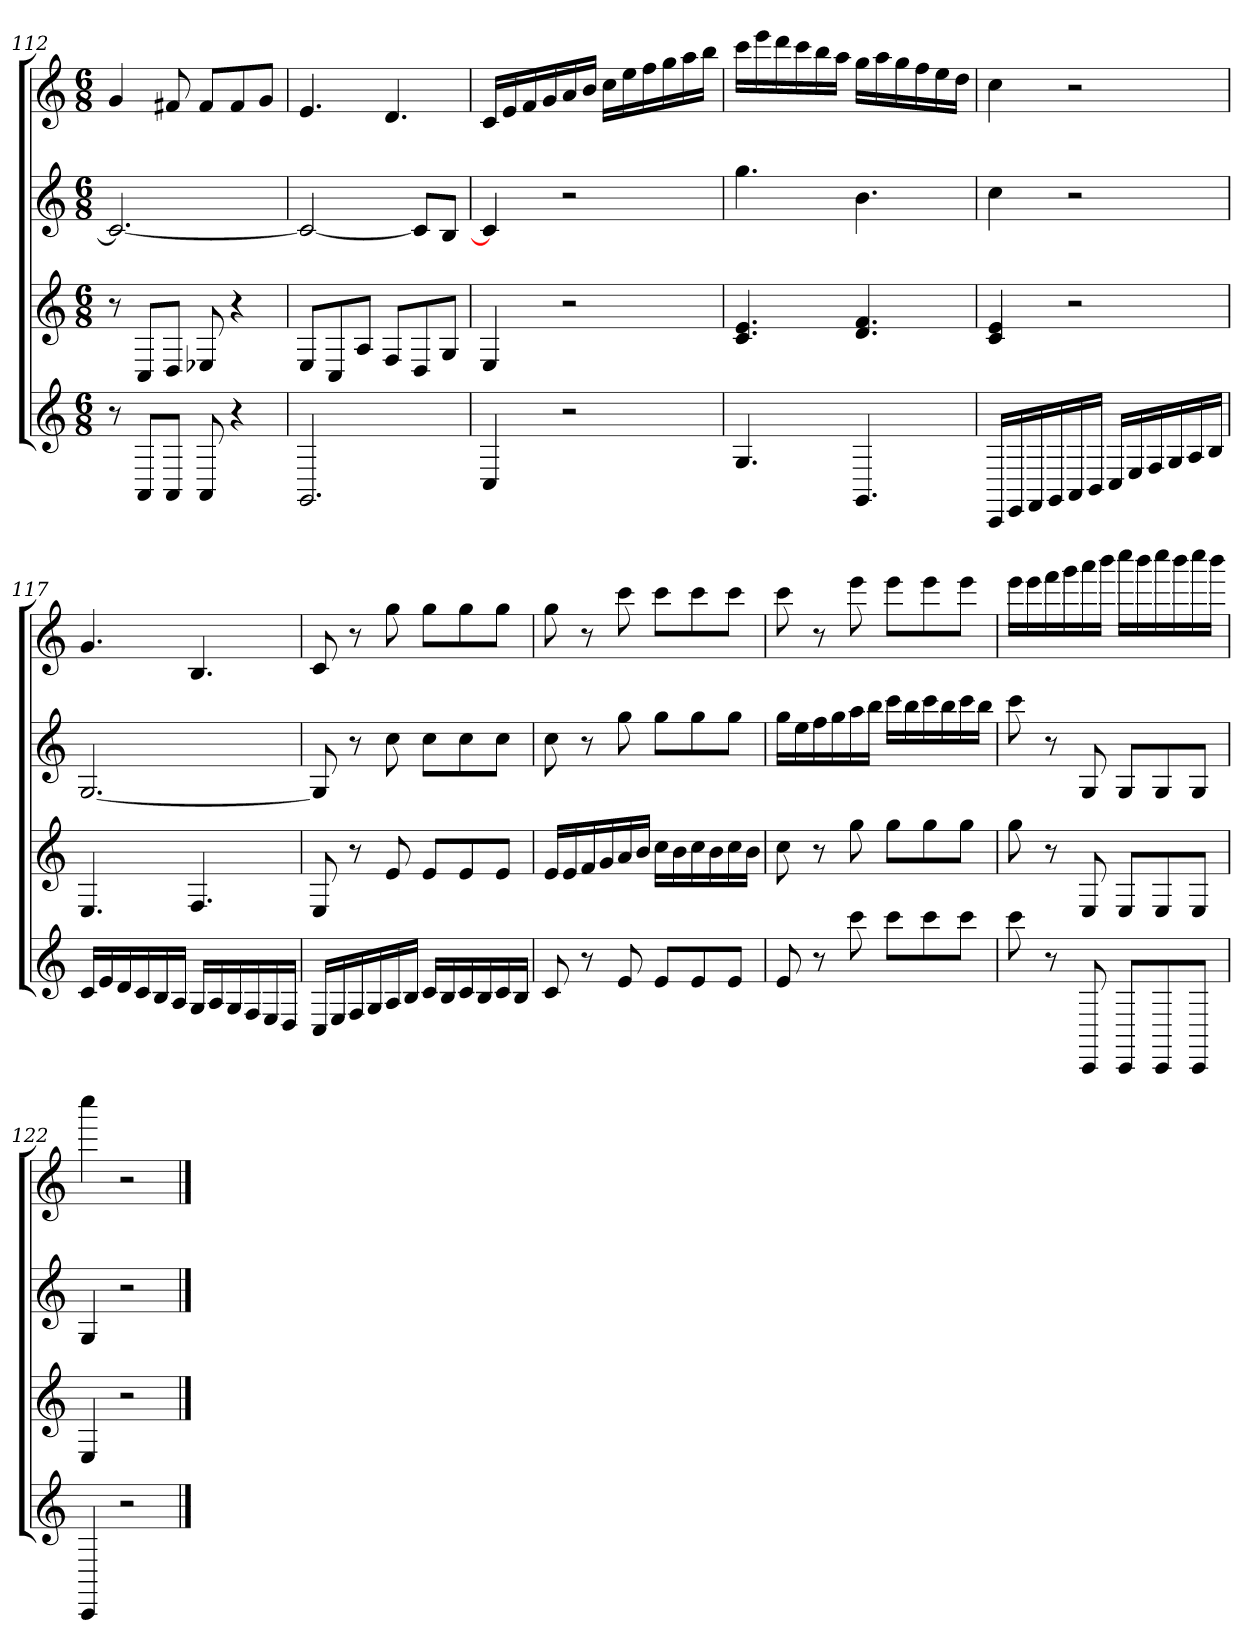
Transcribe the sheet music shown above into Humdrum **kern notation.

**kern	**kern	**kern	**kern
*part4	*part3	*part2	*part1
*staff4	*staff3	*staff2	*staff1
*k[]	*k[]	*k[]	*k[]
*C:	*C:	*C:	*C:
*M6/8	*M6/8	*M6/8	*M6/8
=112	=112	=112	=112
8r	8r	2.c_	4g
8AAL	8CL	.	.
8AAJ	8DJ	.	8f#X
8AA	8E-X	.	8f#L
4r	4r	.	8f#
.	.	.	8gJ
=113	=113	=113	=113
2.GG	8EL	2c_	4.e
.	8C	.	.
.	8AJ	.	.
.	8FL	.	4.d
.	8D	8cL]	.
.	8GJ	8BJ	.
=114	=114	=114	=114
4C	4E	4c]	16cLL
.	.	.	16e
.	.	.	16f
.	.	.	16g
2r	2r	2r	16a
.	.	.	16bJJ
.	.	.	16ccLL
.	.	.	16ee
.	.	.	16ff
.	.	.	16gg
.	.	.	16aa
.	.	.	16bbJJ
=115	=115	=115	=115
4.G	4.c 4.e	4.gg	16cccLL
.	.	.	16eee
.	.	.	16ddd
.	.	.	16ccc
.	.	.	16bb
.	.	.	16aaJJ
4.GG	4.d 4.f	4.b	16ggLL
.	.	.	16aa
.	.	.	16gg
.	.	.	16ff
.	.	.	16ee
.	.	.	16ddJJ
=116	=116	=116	=116
16CCLL	4c 4e	4cc	4cc
16EE	.	.	.
16FF	.	.	.
16GG	.	.	.
16AA	2r	2r	2r
16BBJJ	.	.	.
16CLL	.	.	.
16E	.	.	.
16F	.	.	.
16G	.	.	.
16A	.	.	.
16BJJ	.	.	.
=117	=117	=117	=117
16cLL	4.E	[2.G	4.g
16e	.	.	.
16d	.	.	.
16c	.	.	.
16B	.	.	.
16AJJ	.	.	.
16GLL	4.F	.	4.B
16A	.	.	.
16G	.	.	.
16F	.	.	.
16E	.	.	.
16DJJ	.	.	.
=118	=118	=118	=118
16CLL	8E	8G]	8c
16E	.	.	.
16F	8r	8r	8r
16G	.	.	.
16A	8e	8cc	8gg
16BJJ	.	.	.
16cLL	8eL	8ccL	8ggL
16B	.	.	.
16c	8e	8cc	8gg
16B	.	.	.
16c	8eJ	8ccJ	8ggJ
16BJJ	.	.	.
=119	=119	=119	=119
8c	16eLL	8cc	8gg
.	16e	.	.
8r	16f	8r	8r
.	16g	.	.
8e	16a	8gg	8ccc
.	16bJJ	.	.
8eL	16ccLL	8ggL	8cccL
.	16b	.	.
8e	16cc	8gg	8ccc
.	16b	.	.
8eJ	16cc	8ggJ	8cccJ
.	16bJJ	.	.
=120	=120	=120	=120
8e	8cc	16ggLL	8ccc
.	.	16ee	.
8r	8r	16ff	8r
.	.	16gg	.
8ccc	8gg	16aa	8eee
.	.	16bbJJ	.
8cccL	8ggL	16cccLL	8eeeL
.	.	16bb	.
8ccc	8gg	16ccc	8eee
.	.	16bb	.
8cccJ	8ggJ	16ccc	8eeeJ
.	.	16bbJJ	.
=121	=121	=121	=121
8ccc	8gg	8ccc	16eeeLL
.	.	.	16eee
8r	8r	8r	16fff
.	.	.	16ggg
8CC	8E	8G	16aaa
.	.	.	16bbbJJ
8CCL	8EL	8GL	16ccccLL
.	.	.	16bbb
8CC	8E	8G	16cccc
.	.	.	16bbb
8CCJ	8EJ	8GJ	16cccc
.	.	.	16bbbJJ
=122	=122	=122	=122
4CC	4E	4G	4cccc
2r	2r	2r	2r
==	==	==	==
*-	*-	*-	*-
